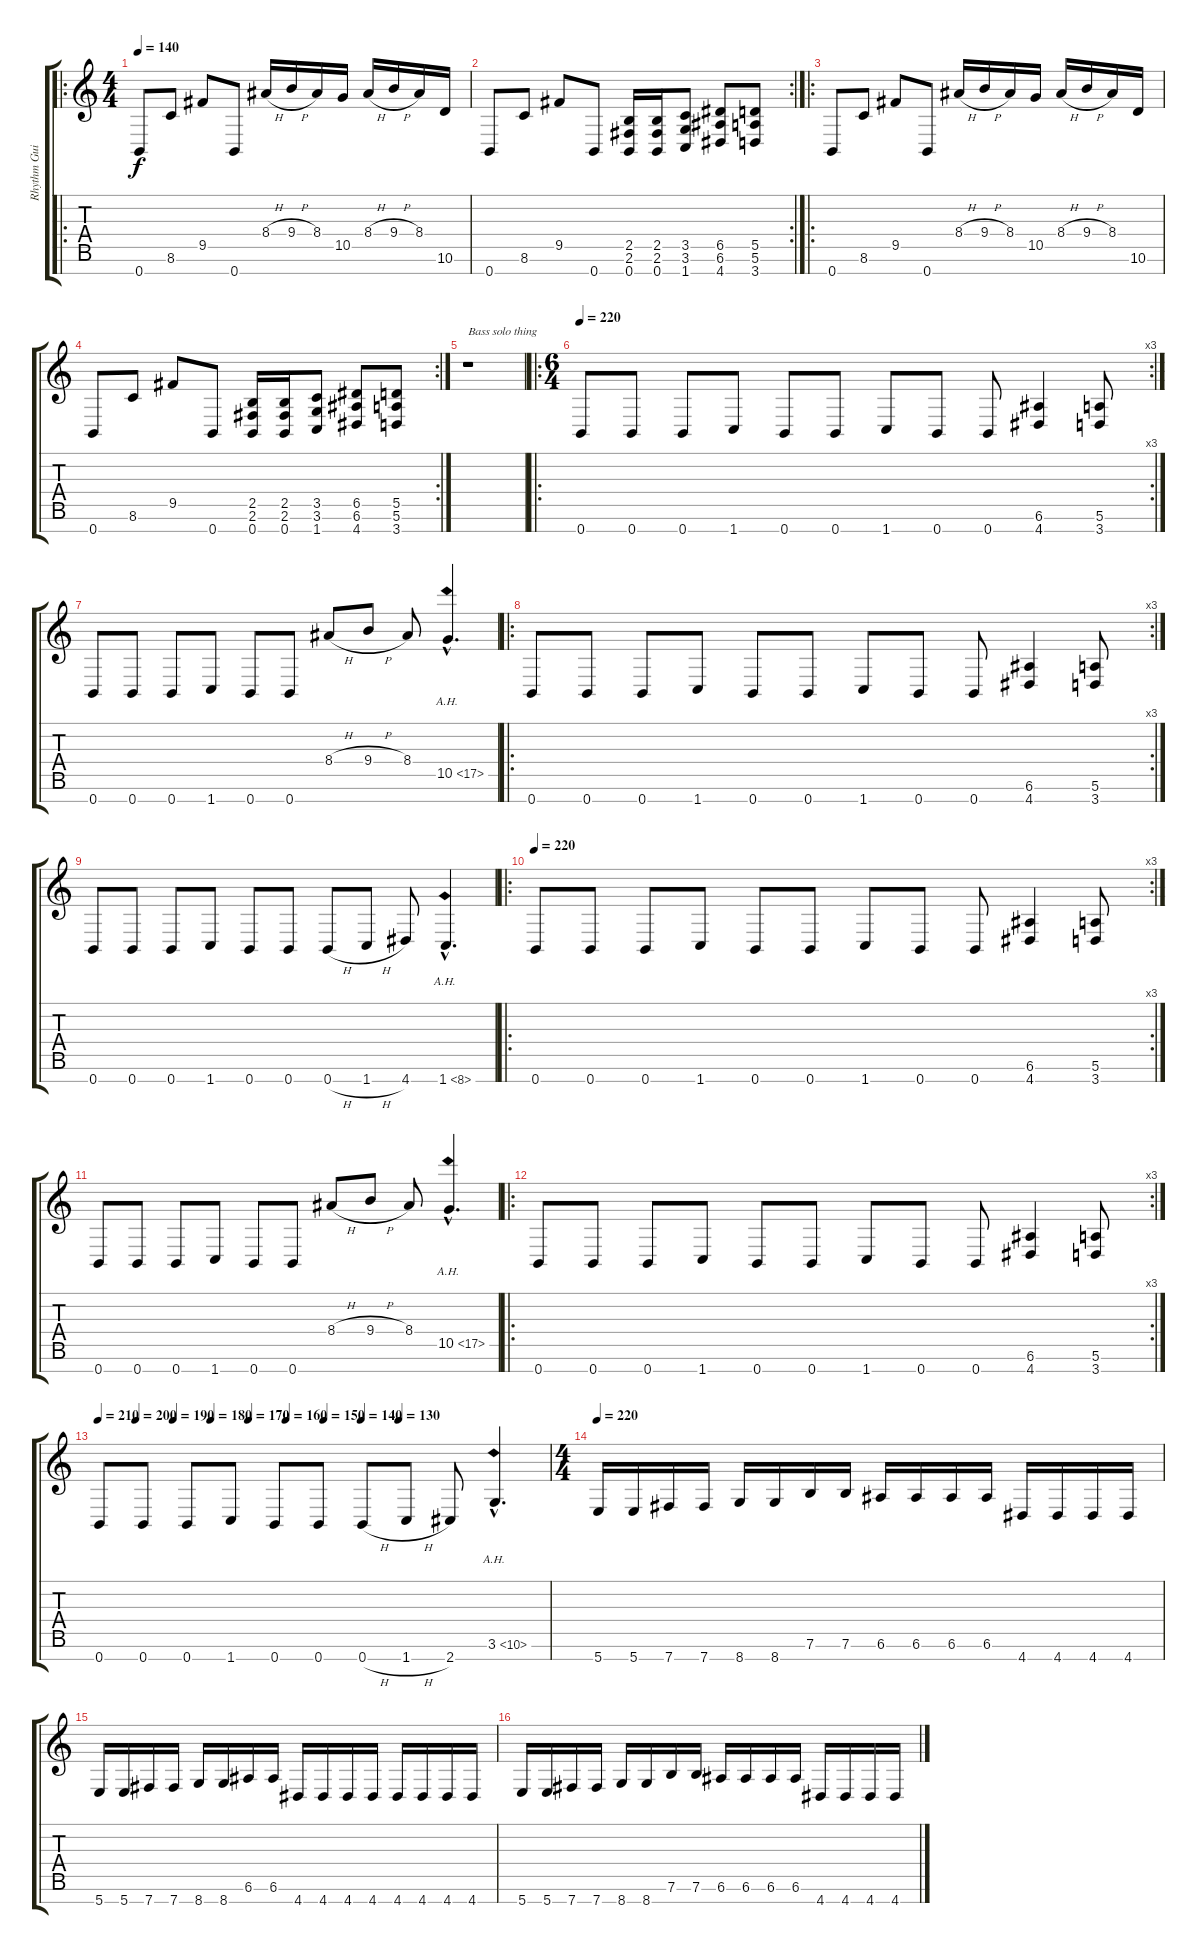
\track ("Rhythm Guitar" "Rhythm Gui") {instrument distortionguitar}
\staff {score tabs}
\tuning (E4 B3 G3 D3 A2 E2 B1) {hide}
\ro
\ts (4 4)
\tempo 140
\clef g2
\ks c
0.7.8{dy f instrument distortionguitar} 8.6.8 9.5.8 0.7.8 8.4{h}.16 9.4{h}.16 8.4.16 10.5.16 8.4{h}.16 9.4{h}.16 8.4.16 10.6.16 |
\rc 2
0.7.8 8.6.8 9.5.8 0.7.8 (2.5 2.6 0.7).16 (2.5 2.6 0.7).16 (3.5 3.6 1.7).8 (6.5 6.6 4.7).8 (5.5 5.6 3.7).8 |
\ro
0.7.8 8.6.8 9.5.8 0.7.8 8.4{h}.16 9.4{h}.16 8.4.16 10.5.16 8.4{h}.16 9.4{h}.16 8.4.16 10.6.16 |
\rc 2
0.7.8 8.6.8 9.5.8 0.7.8 (2.5 2.6 0.7).16 (2.5 2.6 0.7).16 (3.5 3.6 1.7).8 (6.5 6.6 4.7).8 (5.5 5.6 3.7).8 |
r.1{txt "Bass solo thing"} |
\ro
\rc 3
\ts (6 4)
\tempo 220
0.7.8 0.7.8 0.7.8 1.7.8 0.7.8 0.7.8 1.7.8 0.7.8 0.7.8 (6.6 4.7).4 (5.6 3.7).8 |
0.7.8 0.7.8 0.7.8 1.7.8 0.7.8 0.7.8 8.4{h}.8 9.4{h}.8 8.4.8 10.5{ah 7 hac}.4{d} |
\ro
\rc 3
0.7.8 0.7.8 0.7.8 1.7.8 0.7.8 0.7.8 1.7.8 0.7.8 0.7.8 (6.6 4.7).4 (5.6 3.7).8 |
0.7.8 0.7.8 0.7.8 1.7.8 0.7.8 0.7.8 0.7{h}.8 1.7{h}.8 4.7.8 1.7{ah 7 hac}.4{d} |
\ro
\rc 3
\tempo 220
0.7.8 0.7.8 0.7.8 1.7.8 0.7.8 0.7.8 1.7.8 0.7.8 0.7.8 (6.6 4.7).4 (5.6 3.7).8 |
0.7.8 0.7.8 0.7.8 1.7.8 0.7.8 0.7.8 8.4{h}.8 9.4{h}.8 8.4.8 10.5{ah 7 hac}.4{d} |
\ro
\rc 3
0.7.8 0.7.8 0.7.8 1.7.8 0.7.8 0.7.8 1.7.8 0.7.8 0.7.8 (6.6 4.7).4 (5.6 3.7).8 |
\tempo 210
\tempo (200 0.08333333333333333)
\tempo (190 0.16666666666666666)
\tempo (180 0.25)
\tempo (170 0.3333333333333333)
\tempo (160 0.4166666666666667)
\tempo (150 0.5)
\tempo (140 0.5833333333333334)
\tempo (130 0.6666666666666666)
0.7.8 0.7.8 0.7.8 1.7.8 0.7.8 0.7.8 0.7{h}.8 1.7{h}.8 2.7.8 3.6{ah 7 hac}.4{d} |
\ts (4 4)
\tempo 220
5.7.16 5.7.16 7.7.16 7.7.16 8.7.16 8.7.16 7.6.16 7.6.16 6.6.16 6.6.16 6.6.16 6.6.16 4.7.16 4.7.16 4.7.16 4.7.16 |
5.7.16 5.7.16 7.7.16 7.7.16 8.7.16 8.7.16 6.6.16 6.6.16 4.7.16 4.7.16 4.7.16 4.7.16 4.7.16 4.7.16 4.7.16 4.7.16 |
5.7.16 5.7.16 7.7.16 7.7.16 8.7.16 8.7.16 7.6.16 7.6.16 6.6.16 6.6.16 6.6.16 6.6.16 4.7.16 4.7.16 4.7.16 4.7.16
